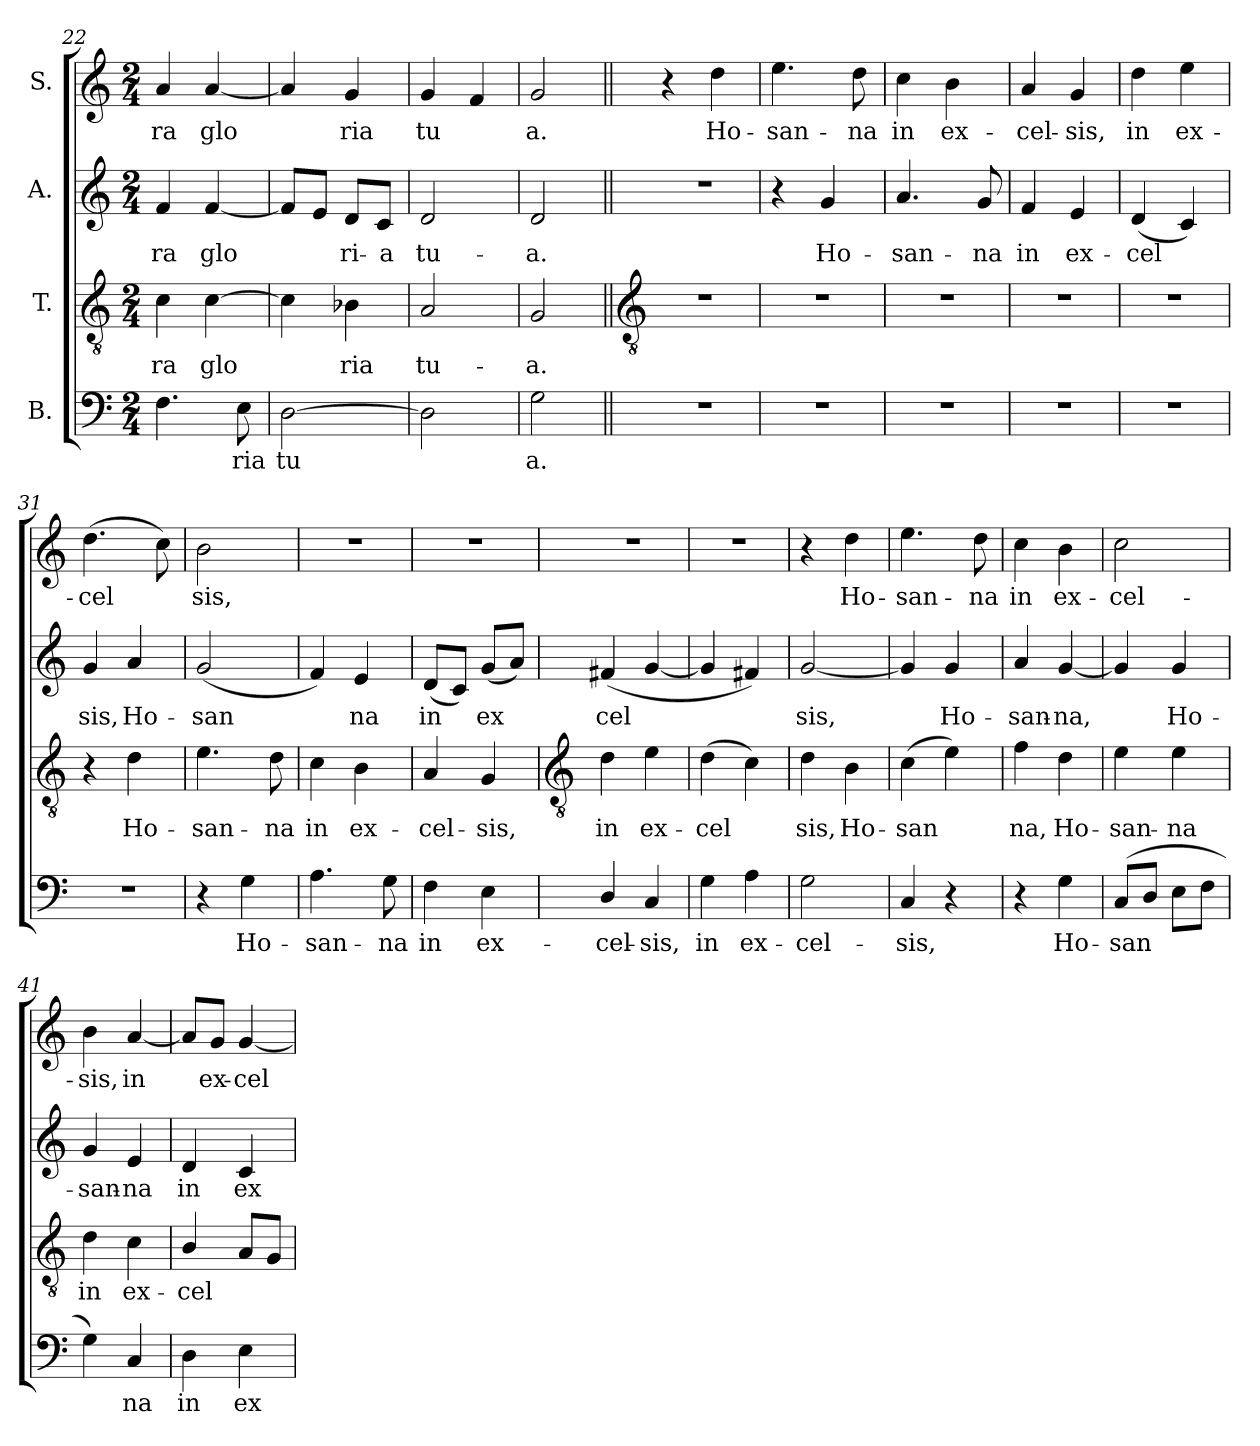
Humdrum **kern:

**kern	**text	**kern	**text	**kern	**text	**kern	**text
*part4	*part4	*part3	*part3	*part2	*part2	*part1	*part1
*staff4	*staff4	*staff3	*staff3	*staff2	*staff2	*staff1	*staff1
*I"B.	*	*I"T.	*	*I"A.	*	*I"S.	*
*clefF4	*	*clefGv2	*	*clefG2	*	*clefG2	*
*k[]	*	*k[]	*	*k[]	*	*k[]	*
*C:	*	*C:	*	*C:	*	*C:	*
*M2/4	*	*M2/4	*	*M2/4	*	*M2/4	*
=22	=22	=22	=22	=22	=22	=22	=22
!	!	!	!LO:LY:b	!	!LO:LY:b	!	!LO:LY:b
4.F	.	4c	-ra	4f	ra	4a	ra
!	!	!	!LO:LY:b	!	!LO:LY:b	!	!LO:LY:b
.	.	[4c	glo	[4f	glo	[4a	glo
!	!LO:LY:b	!	!	!	!	!	!
8E	ria	.	.	.	.	.	.
=23	=23	=23	=23	=23	=23	=23	=23
!	!LO:LY:b	!	!	!	!	!	!
[2D	tu	4c]	.	8fL]	.	4a]	.
.	.	.	.	8eJ	.	.	.
!	!	!	!LO:LY:b	!	!LO:LY:b	!	!LO:LY:b
.	.	4B-X	ria	8dL	ri-	4g	ria
!	!	!	!	!	!LO:LY:b	!	!
.	.	.	.	8cJ	-a	.	.
=24	=24	=24	=24	=24	=24	=24	=24
!	!	!	!LO:LY:b	!	!LO:LY:b	!	!LO:LY:b
2D]	.	2A	tu-	2d	tu-	4g	tu
.	.	.	.	.	.	4f	.
=25	=25	=25	=25	=25	=25	=25	=25
!	!LO:LY:b	!	!LO:LY:b	!	!LO:LY:b	!	!LO:LY:b
2G	a.	2G	-a.	2d	-a.	2g	a.
!!LO:LB:g=z
=26||	=26||	=26||	=26||	=26||	=26||	=26||	=26||
*	*	*clefGv2	*	*	*	*	*
!LO:N:vis=1	!	!LO:N:vis=1	!	!LO:N:vis=1	!	!	!
2r	.	2r	.	2r	.	4r	.
!	!	!	!	!	!	!	!LO:LY:b
.	.	.	.	.	.	4dd	Ho-
=27	=27	=27	=27	=27	=27	=27	=27
!LO:N:vis=1	!	!LO:N:vis=1	!	!	!	!	!LO:LY:b
2r	.	2r	.	4r	.	4.ee	-san-
!	!	!	!	!	!LO:LY:b	!	!
.	.	.	.	4g	Ho-	.	.
!	!	!	!	!	!	!	!LO:LY:b
.	.	.	.	.	.	8dd	-na
=28	=28	=28	=28	=28	=28	=28	=28
!LO:N:vis=1	!	!LO:N:vis=1	!	!	!LO:LY:b	!	!LO:LY:b
2r	.	2r	.	4.a	-san-	4cc	in
!	!	!	!	!	!	!	!LO:LY:b
.	.	.	.	.	.	4b	ex-
!	!	!	!	!	!LO:LY:b	!	!
.	.	.	.	8g	-na	.	.
=29	=29	=29	=29	=29	=29	=29	=29
!LO:N:vis=1	!	!LO:N:vis=1	!	!	!LO:LY:b	!	!LO:LY:b
2r	.	2r	.	4f	in	4a	-cel-
!	!	!	!	!	!LO:LY:b	!	!LO:LY:b
.	.	.	.	4e	ex-	4g	-sis,
=30	=30	=30	=30	=30	=30	=30	=30
!LO:N:vis=1	!	!LO:N:vis=1	!	!	!LO:LY:b	!	!LO:LY:b
2r	.	2r	.	(<4d	-cel	4dd	in
!	!	!	!	!	!	!	!LO:LY:b
.	.	.	.	4c)	.	4ee	ex-
=31	=31	=31	=31	=31	=31	=31	=31
!LO:N:vis=1	!	!	!	!	!LO:LY:b	!	!LO:LY:b
2r	.	4r	.	4g	sis,	(>4.dd	-cel
!	!	!	!LO:LY:b	!	!LO:LY:b	!	!
.	.	4d	Ho-	4a	Ho-	.	.
.	.	.	.	.	.	8cc)	.
=32	=32	=32	=32	=32	=32	=32	=32
!	!	!	!LO:LY:b	!	!LO:LY:b	!	!LO:LY:b
4r	.	4.e	-san-	(<2g	-san	2b	sis,
!	!LO:LY:b	!	!	!	!	!	!
4G	Ho-	.	.	.	.	.	.
!	!	!	!LO:LY:b	!	!	!	!
.	.	8d	-na	.	.	.	.
=33	=33	=33	=33	=33	=33	=33	=33
!	!LO:LY:b	!	!LO:LY:b	!	!	!LO:N:vis=1	!
4.A	-san-	4c	in	4f)	.	2r	.
!	!	!	!LO:LY:b	!	!LO:LY:b	!	!
.	.	4B	ex-	4e	na	.	.
!	!LO:LY:b	!	!	!	!	!	!
8G	-na	.	.	.	.	.	.
=34	=34	=34	=34	=34	=34	=34	=34
!	!LO:LY:b	!	!LO:LY:b	!	!LO:LY:b	!LO:N:vis=1	!
4F	in	4A	-cel-	(<8dL	in	2r	.
.	.	.	.	8cJ)	.	.	.
!	!LO:LY:b	!	!LO:LY:b	!	!LO:LY:b	!	!
4E	ex-	4G	-sis,	(<8gL	ex	.	.
.	.	.	.	8aJ)	.	.	.
!!LO:LB:g=z
=35	=35	=35	=35	=35	=35	=35	=35
*	*	*clefGv2	*	*	*	*	*
!	!LO:LY:b	!	!LO:LY:b	!	!LO:LY:b	!LO:N:vis=1	!
4D/	-cel-	4d	in	(<4f#X	cel	2r	.
!	!LO:LY:b	!	!LO:LY:b	!	!	!	!
4C	-sis,	4e	ex-	[4g	.	.	.
=36	=36	=36	=36	=36	=36	=36	=36
!	!LO:LY:b	!	!LO:LY:b	!	!	!LO:N:vis=1	!
4G	in	(>4d	-cel	4g]	.	2r	.
!	!LO:LY:b	!	!	!	!	!	!
4A	ex-	4c)	.	4f#X)	.	.	.
=37	=37	=37	=37	=37	=37	=37	=37
!	!LO:LY:b	!	!LO:LY:b	!	!LO:LY:b	!	!
2G	-cel-	4d	sis,	[2g	sis,	4r	.
!	!	!	!LO:LY:b	!	!	!	!LO:LY:b
.	.	4B	Ho-	.	.	4dd	Ho-
=38	=38	=38	=38	=38	=38	=38	=38
!	!LO:LY:b	!	!LO:LY:b	!	!	!	!LO:LY:b
4C	-sis,	(>4c	-san	4g]	.	4.ee	-san-
!	!	!	!	!	!LO:LY:b	!	!
4r	.	4e)	.	4g	Ho-	.	.
!	!	!	!	!	!	!	!LO:LY:b
.	.	.	.	.	.	8dd	-na
=39	=39	=39	=39	=39	=39	=39	=39
!	!	!	!LO:LY:b	!	!LO:LY:b	!	!LO:LY:b
4r	.	4f	na,	4a	-san-	4cc	in
!	!LO:LY:b	!	!LO:LY:b	!	!LO:LY:b	!	!LO:LY:b
4G	Ho-	4d	Ho-	[4g	-na,	4b	ex-
=40	=40	=40	=40	=40	=40	=40	=40
!	!LO:LY:b	!	!LO:LY:b	!	!	!	!LO:LY:b
(<8CL	-san	4e	-san-	4g]	.	2cc	-cel-
8DJ	.	.	.	.	.	.	.
!	!	!	!LO:LY:b	!	!LO:LY:b	!	!
8EL	.	4e	-na	4g	Ho-	.	.
8FJ	.	.	.	.	.	.	.
=41	=41	=41	=41	=41	=41	=41	=41
!	!	!	!LO:LY:b	!	!LO:LY:b	!	!LO:LY:b
4G)	.	4d	in	4g	-san-	4b	-sis,
!	!LO:LY:b	!	!LO:LY:b	!	!LO:LY:b	!	!LO:LY:b
4C	na	4c	ex-	4e	-na	[4a	in
=42	=42	=42	=42	=42	=42	=42	=42
!	!LO:LY:b	!	!LO:LY:b	!	!LO:LY:b	!	!
4D	in	4B/	-cel	4d	in	8aL]	.
!	!	!	!	!	!	!	!LO:LY:b
.	.	.	.	.	.	8gJ	ex-
!	!LO:LY:b	!	!	!	!LO:LY:b	!	!LO:LY:b
4E	ex-	8A/L	.	4c	ex-	[4g	-cel
.	.	8G/J	.	.	.	.	.
=	=	=	=	=	=	=	=
*-	*-	*-	*-	*-	*-	*-	*-
